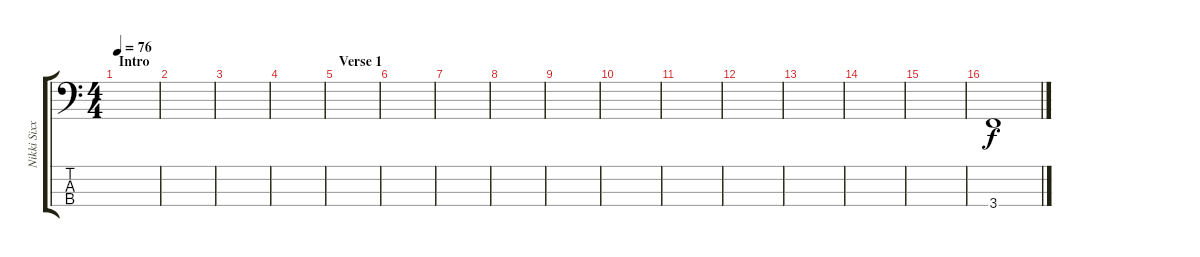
\track ("Nikki Sixx" "Nikki Sixx") {instrument electricbasspick}
\staff {score tabs}
\tuning (F2 C2 G1 D1) {hide}
\ts (4 4)
\section ("" "Intro")
\tempo 76
\clef f4
\ks c
|
|
|
|
\section ("" "Verse 1")
|
|
|
|
|
|
|
|
|
|
|
3.4.1
